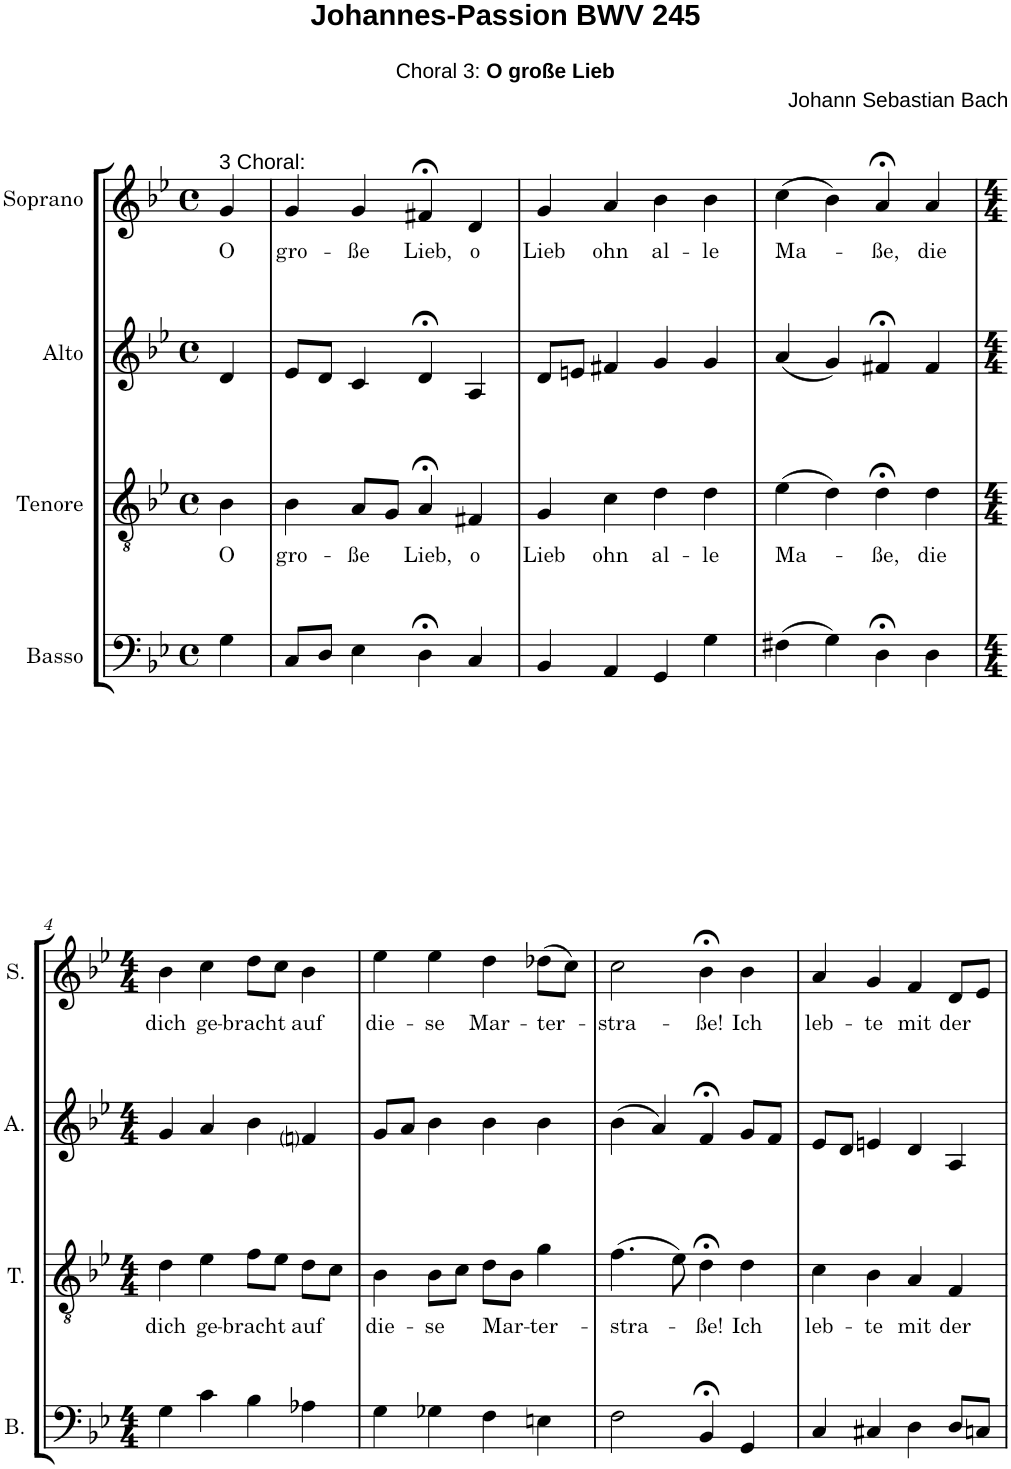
**kern	**kern	**text	**kern	**kern	**text
*part4	*part3	*part3	*part2	*part1	*part1
*staff4	*staff3	*staff3	*staff2	*staff1	*staff1
*I"Basso	*I"Tenore	*	*I"Alto	*I"Soprano	*
*I'B.	*I'T.	*	*I'A.	*I'S.	*
*clefF4	*clefGv2	*	*clefG2	*clefG2	*
*k[b-e-]	*k[b-e-]	*	*k[b-e-]	*k[b-e-]	*
*B-:	*B-:	*	*B-:	*B-:	*
*M4/4	*M4/4	*	*M4/4	*M4/4	*
*met(c)	*met(c)	*	*met(c)	*met(c)	*
=	=	=	=	=	=
!	!	!	!	!LO:TX:a:t=3 Choral&colon;	!
!	!	!LO:LY:b	!	!	!LO:LY:b
4G\	4B-\	O	4d/	4g/	O
=1	=1	=1	=1	=1	=1
!	!	!LO:LY:b	!	!	!LO:LY:b
8C/L	4B-\	gro-	8e-/L	4g/	gro-
8D/J	.	.	8d/J	.	.
!	!	!LO:LY:b	!	!	!LO:LY:b
4E-\	8A/L	-ße	4c/	4g/	-ße
.	8G/J	.	.	.	.
!	!	!LO:LY:b	!	!	!LO:LY:b
4D;<\	4A;</	Lieb,	4d;</	4f#X;</	Lieb,
!	!	!LO:LY:b	!	!	!LO:LY:b
4C/	4F#X/	o	4A/	4d/	o
=2	=2	=2	=2	=2	=2
!	!	!LO:LY:b	!	!	!LO:LY:b
4BB-/	4G/	Lieb	8d/L	4g/	Lieb
.	.	.	8en/J	.	.
!	!	!LO:LY:b	!	!	!LO:LY:b
4AA/	4c\	ohn	4f#X/	4a/	ohn
!	!	!LO:LY:b	!	!	!LO:LY:b
4GG/	4d\	al-	4g/	4b-\	al-
!	!	!LO:LY:b	!	!	!LO:LY:b
4G\	4d\	-le	4g/	4b-\	-le
=3	=3	=3	=3	=3	=3
!	!	!LO:LY:b	!	!	!LO:LY:b
(>4F#X\	(>4e-\	Ma-	(<4a/	(>4cc\	Ma-
4G\)	4d\)	.	4g/)	4b-\)	.
!	!	!LO:LY:b	!	!	!LO:LY:b
4D;<\	4d;<\	-ße,	4f#X;</	4a;</	-ße,
!	!	!LO:LY:b	!	!	!LO:LY:b
4D\	4d\	die	4f#/	4a/	die
!!LO:LB:g=z
=4	=4	=4	=4	=4	=4
*M4/4	*M4/4	*	*M4/4	*M4/4	*
!	!	!LO:LY:b	!	!	!LO:LY:b
4G\	4d\	dich	4g/	4b-\	dich
!	!	!LO:LY:b	!	!	!LO:LY:b
4c\	4e-\	ge-	4a/	4cc\	ge-
!	!	!LO:LY:b	!	!	!LO:LY:b
4B-\	8f\L	-bracht	4b-\	8dd\L	-bracht
.	8e-\J	.	.	8cc\J	.
!	!	!LO:LY:b	!	!	!LO:LY:b
4A-X\	8d\L	auf	4fni/	4b-\	auf
.	8c\J	.	.	.	.
=5	=5	=5	=5	=5	=5
!	!	!LO:LY:b	!	!	!LO:LY:b
4G\	4B-\	die-	8g/L	4ee-\	die-
.	.	.	8a/J	.	.
!	!	!LO:LY:b	!	!	!LO:LY:b
4G-X\	8B-\L	-se	4b-\	4ee-\	-se
.	8c\J	.	.	.	.
!	!	!LO:LY:b	!	!	!LO:LY:b
4F\	8d\L	Mar-	4b-\	4dd\	Mar-
.	8B-\J	.	.	.	.
!	!	!LO:LY:b	!	!	!LO:LY:b
4En\	4g\	-ter-	4b-\	(>8dd-X\L	-ter-
.	.	.	.	8cc\J)	.
=6	=6	=6	=6	=6	=6
!	!	!LO:LY:b	!	!	!LO:LY:b
2F\	(>4.f\	-stra-	(>4b-\	2cc\	-stra-
.	.	.	4a/)	.	.
.	8e-\)	.	.	.	.
!	!	!LO:LY:b	!	!	!LO:LY:b
4BB-;</	4d;<\	-ße!	4f;</	4b-;<\	-ße!
!	!	!LO:LY:b	!	!	!LO:LY:b
4GG/	4d\	Ich	8g/L	4b-\	Ich
.	.	.	8f/J	.	.
=7	=7	=7	=7	=7	=7
!	!	!LO:LY:b	!	!	!LO:LY:b
4C/	4c\	leb-	8e-/L	4a/	leb-
.	.	.	8d/J	.	.
!	!	!LO:LY:b	!	!	!LO:LY:b
4C#X/	4B-\	-te	4en/	4g/	-te
!	!	!LO:LY:b	!	!	!LO:LY:b
4D\	4A/	mit	4d/	4f/	mit
!	!	!LO:LY:b	!	!	!LO:LY:b
8D/L	4F/	der	4A/	8d/L	der
8Cn/J	.	.	.	8e-/J	.
=	=	=	=	=	=
*-	*-	*-	*-	*-	*-
